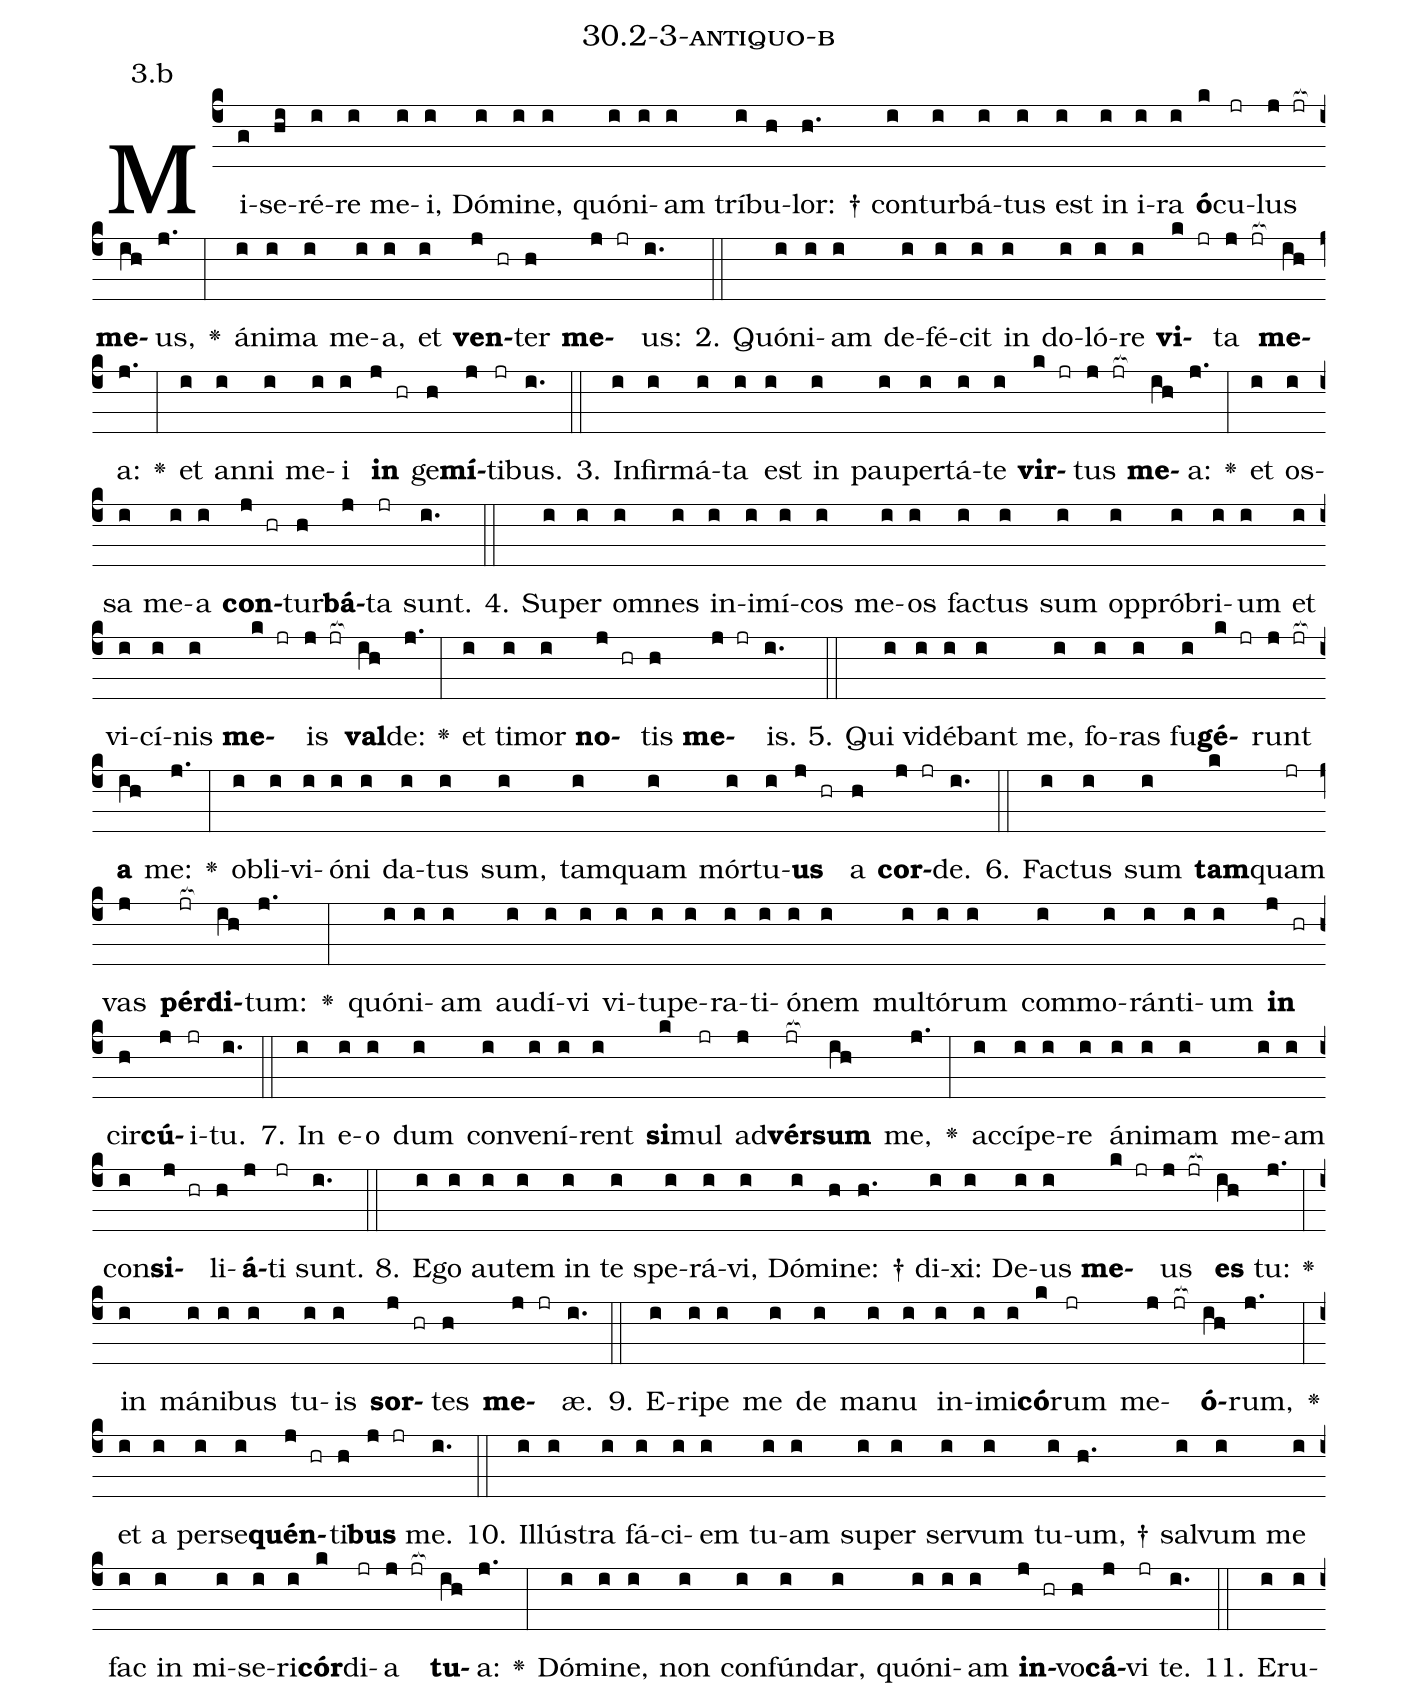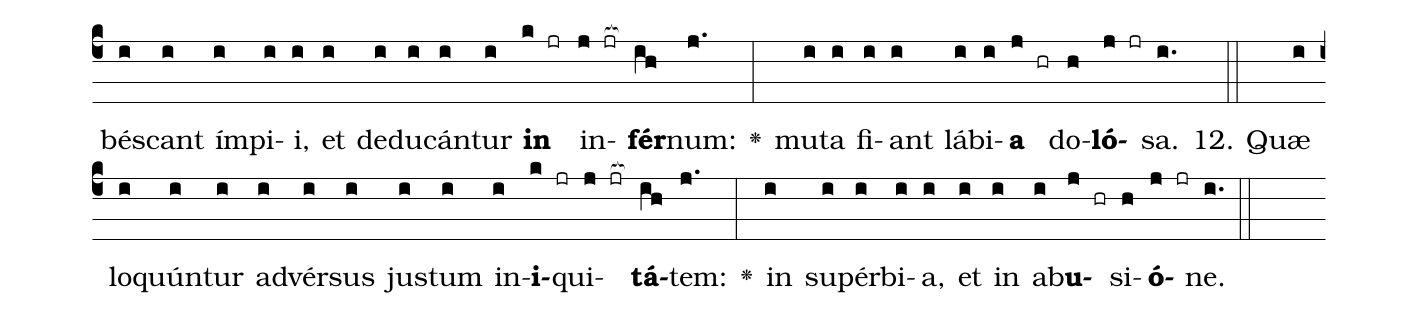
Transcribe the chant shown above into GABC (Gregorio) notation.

name: 30.2-3-antiquo-b;
annotation: 3.b;
%%
(c4)Mi(g)se(hi)ré(i)re(i) me(i)i,(i) Dó(i)mi(i)ne,(i) quón(i)i(i)am(i) trí(i)bu(h)lor: †(h.) con(i)tur(i)bá(i)tus(i) est(i) in(i) i(i)ra(i) <b>ó</b>(k)cu(jr)lus(j jr[ocb:1{]) <b>me</b>(ih[ocb:0}])us,(j.) <v>\greheightstar</v>(:) á(i)ni(i)ma(i) me(i)a,(i) et(i) <b>ven</b>(j hr)ter(h) <b>me</b>(j jr)us:(i.) (::)
2. Quón(i)i(i)am(i) de(i)fé(i)cit(i) in(i) do(i)ló(i)re(i) <b>vi</b>(k jr)ta(j jr[ocb:1{]) <b>me</b>(ih[ocb:0}])a:(j.) <v>\greheightstar</v>(:) et(i) an(i)ni(i) me(i)i(i) <b>in</b>(j hr) ge(h)<b>mí</b>(j)ti(jr)bus.(i.) (::)
3. In(i)fir(i)má(i)ta(i) est(i) in(i) pau(i)per(i)tá(i)te(i) <b>vir</b>(k jr)tus(j jr[ocb:1{]) <b>me</b>(ih[ocb:0}])a:(j.) <v>\greheightstar</v>(:) et(i) os(i)sa(i) me(i)a(i) <b>con</b>(j hr)tur(h)<b>bá</b>(j)ta(jr) sunt.(i.) (::)
4. Su(i)per(i) om(i)nes(i) in(i)i(i)mí(i)cos(i) me(i)os(i) fac(i)tus(i) sum(i) op(i)pró(i)bri(i)um(i) et(i) vi(i)cí(i)nis(i) <b>me</b>(k jr)is(j jr[ocb:1{]) <b>val</b>(ih[ocb:0}])de:(j.) <v>\greheightstar</v>(:) et(i) ti(i)mor(i) <b>no</b>(j hr)tis(h) <b>me</b>(j jr)is.(i.) (::)
5. Qui(i) vi(i)dé(i)bant(i) me,(i) fo(i)ras(i) fu(i)<b>gé</b>(k jr)runt(j jr[ocb:1{]) <b>a</b>(ih[ocb:0}]) me:(j.) <v>\greheightstar</v>(:) ob(i)li(i)vi(i)ó(i)ni(i) da(i)tus(i) sum,(i) tam(i)quam(i) mór(i)tu(i)<b>us</b>(j hr) a(h) <b>cor</b>(j jr)de.(i.) (::)
6. Fac(i)tus(i) sum(i) <b>tam</b>(k)quam(jr) vas(j) <b>pér</b>(jr[ocb:1{])<b>di</b>(ih[ocb:0}])tum:(j.) <v>\greheightstar</v>(:) quón(i)i(i)am(i) au(i)dí(i)vi(i) vi(i)tu(i)pe(i)ra(i)ti(i)ó(i)nem(i) mul(i)tó(i)rum(i) com(i)mo(i)rán(i)ti(i)um(i) <b>in</b>(j hr) cir(h)<b>cú</b>(j)i(jr)tu.(i.) (::)
7. In(i) e(i)o(i) dum(i) con(i)ve(i)ní(i)rent(i) <b>si</b>(k)mul(jr) ad(j)<b>vér</b>(jr[ocb:1{])<b>sum</b>(ih[ocb:0}]) me,(j.) <v>\greheightstar</v>(:) ac(i)cí(i)pe(i)re(i) á(i)ni(i)mam(i) me(i)am(i) con(i)<b>si</b>(j hr)li(h)<b>á</b>(j)ti(jr) sunt.(i.) (::)
8. E(i)go(i) au(i)tem(i) in(i) te(i) spe(i)rá(i)vi,(i) Dó(i)mi(h)ne: †(h.) di(i)xi:(i) De(i)us(i) <b>me</b>(k jr)us(j jr[ocb:1{]) <b>es</b>(ih[ocb:0}]) tu:(j.) <v>\greheightstar</v>(:) in(i) má(i)ni(i)bus(i) tu(i)is(i) <b>sor</b>(j hr)tes(h) <b>me</b>(j jr)æ.(i.) (::)
9. E(i)ri(i)pe(i) me(i) de(i) ma(i)nu(i) in(i)i(i)mi(i)<b>có</b>(k)rum(jr) me(j jr[ocb:1{])<b>ó</b>(ih[ocb:0}])rum,(j.) <v>\greheightstar</v>(:) et(i) a(i) per(i)se(i)<b>quén</b>(j hr)ti(h)<b>bus</b>(j jr) me.(i.) (::)
10. Il(i)lús(i)tra(i) fá(i)ci(i)em(i) tu(i)am(i) su(i)per(i) ser(i)vum(i) tu(i)um, †(h.) sal(i)vum(i) me(i) fac(i) in(i) mi(i)se(i)ri(i)<b>cór</b>(k)di(jr)a(j jr[ocb:1{]) <b>tu</b>(ih[ocb:0}])a:(j.) <v>\greheightstar</v>(:) Dó(i)mi(i)ne,(i) non(i) con(i)fún(i)dar,(i) quón(i)i(i)am(i) <b>in</b>(j hr)vo(h)<b>cá</b>(j)vi(jr) te.(i.) (::)
11. E(i)ru(i)bés(i)cant(i) ím(i)pi(i)i,(i) et(i) de(i)du(i)cán(i)tur(i) <b>in</b>(k jr) in(j jr[ocb:1{])<b>fér</b>(ih[ocb:0}])num:(j.) <v>\greheightstar</v>(:) mu(i)ta(i) fi(i)ant(i) lá(i)bi(i)<b>a</b>(j hr) do(h)<b>ló</b>(j jr)sa.(i.) (::)
12. Quæ(i) lo(i)quún(i)tur(i) ad(i)vér(i)sus(i) jus(i)tum(i) in(i)<b>i</b>(k jr)qui(j jr[ocb:1{])<b>tá</b>(ih[ocb:0}])tem:(j.) <v>\greheightstar</v>(:) in(i) su(i)pér(i)bi(i)a,(i) et(i) in(i) ab(i)<b>u</b>(j hr)si(h)<b>ó</b>(j jr)ne.(i.) (::)
